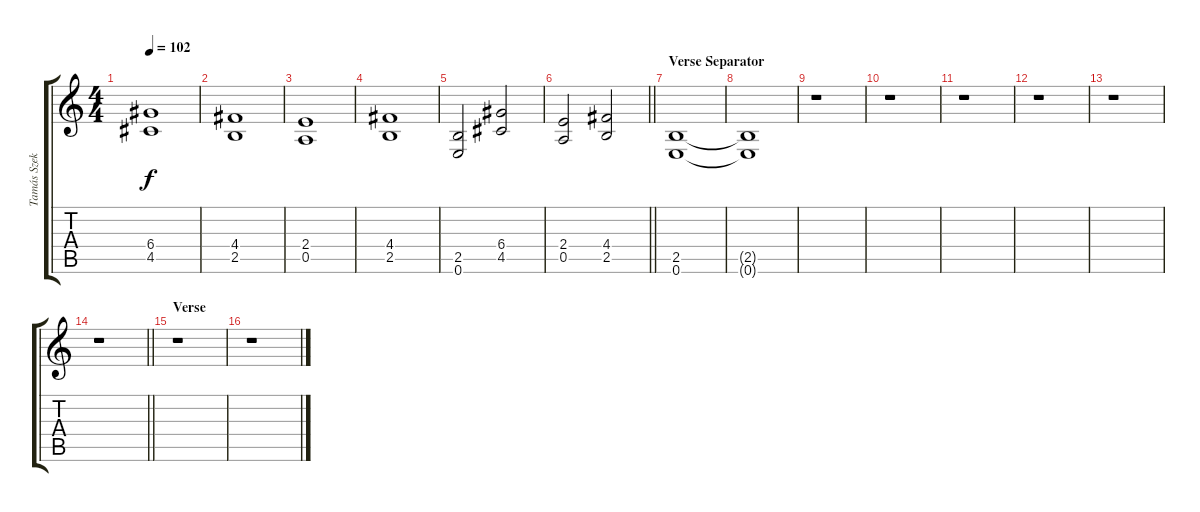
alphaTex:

\track ("Tamás Szekeres - Overdriven (Right)" "Tamás Szek") {instrument overdrivenguitar}
\staff {score tabs}
\tuning (E4 B3 G3 D3 A2 E2) {hide}
\ts (4 4)
\tempo 102
\clef g2
\ks c
(6.4 4.5).1{dy f} |
(4.4 2.5).1 |
(2.4 0.5).1 |
(4.4 2.5).1 |
(2.5 0.6).2 (6.4 4.5).2 |
\barLineRight lightlight
(2.4 0.5).2 (4.4 2.5).2 |
\section ("" "Verse Separator")
(2.5 0.6).1 |
(2.5{t} 0.6{t}).1 |
r.1 |
r.1 |
r.1 |
r.1 |
r.1 |
\barLineRight lightlight
r.1 |
\section ("" "Verse")
r.1 |
r.1
